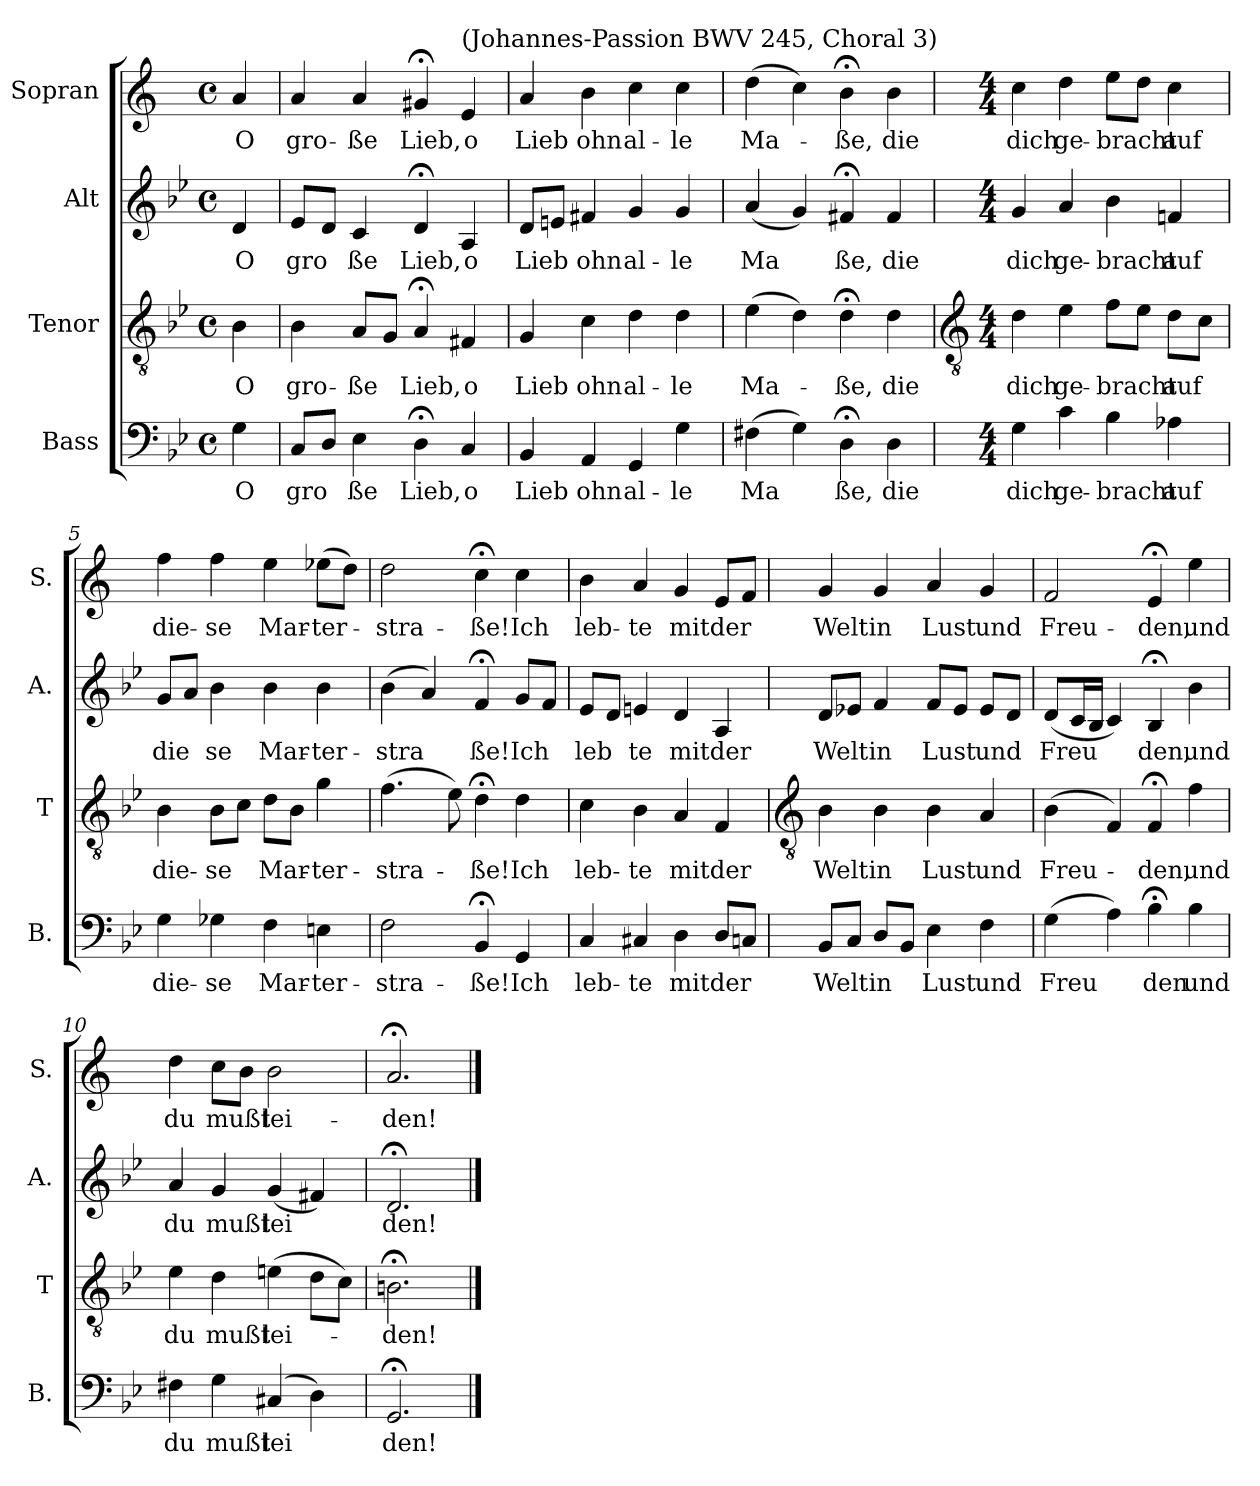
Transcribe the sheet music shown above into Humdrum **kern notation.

**kern	**text	**kern	**text	**kern	**text	**kern	**text
*part4	*part4	*part3	*part3	*part2	*part2	*part1	*part1
*staff4	*staff4	*staff3	*staff3	*staff2	*staff2	*staff1	*staff1
*I"Bass	*	*I"Tenor	*	*I"Alt	*	*I"Sopran	*
*I'B.	*	*I'T	*	*I'A.	*	*I'S.	*
*clefF4	*	*clefGv2	*	*clefG2	*	*clefG2	*
*	*	*	*	*	*	*ITrd1c2	*
*k[b-e-]	*	*k[b-e-]	*	*k[b-e-]	*	*k[b-e-]	*
*B-:	*	*B-:	*	*B-:	*	*B-:	*
*M4/4	*	*M4/4	*	*M4/4	*	*M4/4	*
*met(c)	*	*met(c)	*	*met(c)	*	*met(c)	*
=	=	=	=	=	=	=	=
!	!LO:LY:b	!	!LO:LY:b	!	!LO:LY:b	!	!LO:LY:b
4G	O	4B-	O	4d	O	4g	O
=1	=1	=1	=1	=1	=1	=1	=1
!	!LO:LY:b	!	!LO:LY:b	!	!LO:LY:b	!	!LO:LY:b
8CL	gro	4B-	gro-	8e-L	gro	4g	gro-
8DJ	.	.	.	8dJ	.	.	.
!	!LO:LY:b	!	!LO:LY:b	!	!LO:LY:b	!	!LO:LY:b
4E-	ße	8AL	-ße	4c	ße	4g	-ße
.	.	8GJ	.	.	.	.	.
!	!LO:LY:b	!	!LO:LY:b	!	!LO:LY:b	!	!LO:LY:b
4D;<	Lieb,	4A;<	Lieb,	4d;<	Lieb,	4f#X;<	Lieb,
!	!	!	!	!	!	!LO:TX:a:t=(Johannes-Passion BWV 245, Choral 3)	!
!	!LO:LY:b	!	!LO:LY:b	!	!LO:LY:b	!	!LO:LY:b
4C	o	4F#X	o	4A	o	4d	o
=2	=2	=2	=2	=2	=2	=2	=2
!	!LO:LY:b	!	!LO:LY:b	!	!LO:LY:b	!	!LO:LY:b
4BB-	Lieb	4G	Lieb	8dL	Lieb	4g	Lieb
.	.	.	.	8enJ	.	.	.
!	!LO:LY:b	!	!LO:LY:b	!	!LO:LY:b	!	!LO:LY:b
4AA	ohn	4c	ohn	4f#X	ohn	4a	ohn
!	!LO:LY:b	!	!LO:LY:b	!	!LO:LY:b	!	!LO:LY:b
4GG	al-	4d	al-	4g	al-	4b-	al-
!	!LO:LY:b	!	!LO:LY:b	!	!LO:LY:b	!	!LO:LY:b
4G	-le	4d	-le	4g	-le	4b-	-le
=3	=3	=3	=3	=3	=3	=3	=3
!	!LO:LY:b	!	!LO:LY:b	!	!LO:LY:b	!	!LO:LY:b
(>4F#X	Ma	(>4e-	Ma-	(<4a	Ma	(>4cc	Ma-
4G)	.	4d)	.	4g)	.	4b-)	.
!	!LO:LY:b	!	!LO:LY:b	!	!LO:LY:b	!	!LO:LY:b
4D;<	ße,	4d;<	-ße,	4f#X;<	ße,	4a;<	-ße,
!	!LO:LY:b	!	!LO:LY:b	!	!LO:LY:b	!	!LO:LY:b
4D	die	4d	die	4f#	die	4a	die
!!LO:LB:g=z
=4	=4	=4	=4	=4	=4	=4	=4
*	*	*clefGv2	*	*	*	*	*
*M4/4	*	*M4/4	*	*M4/4	*	*M4/4	*
!	!LO:LY:b	!	!LO:LY:b	!	!LO:LY:b	!	!LO:LY:b
4G	dich	4d	dich	4g	dich	4b-	dich
!	!LO:LY:b	!	!LO:LY:b	!	!LO:LY:b	!	!LO:LY:b
4c	ge-	4e-	ge-	4a	ge-	4cc	ge-
!	!LO:LY:b	!	!LO:LY:b	!	!LO:LY:b	!	!LO:LY:b
4B-	-bracht	8fL	-bracht	4b-	-bracht	8ddL	-bracht
.	.	8e-J	.	.	.	8ccJ	.
!	!LO:LY:b	!	!LO:LY:b	!	!LO:LY:b	!	!LO:LY:b
4A-X	auf	8dL	auf	4fn	auf	4b-	auf
.	.	8cJ	.	.	.	.	.
=5	=5	=5	=5	=5	=5	=5	=5
!	!LO:LY:b	!	!LO:LY:b	!	!LO:LY:b	!	!LO:LY:b
4G	die-	4B-	die-	8gL	die	4ee-	die-
.	.	.	.	8aJ	.	.	.
!	!LO:LY:b	!	!LO:LY:b	!	!LO:LY:b	!	!LO:LY:b
4G-X	-se	8B-L	-se	4b-	se	4ee-	-se
.	.	8cJ	.	.	.	.	.
!	!LO:LY:b	!	!LO:LY:b	!	!LO:LY:b	!	!LO:LY:b
4F	Mar-	8dL	Mar-	4b-	Mar-	4dd	Mar-
.	.	8B-J	.	.	.	.	.
!	!LO:LY:b	!	!LO:LY:b	!	!LO:LY:b	!	!LO:LY:b
4En	-ter-	4g	-ter-	4b-	-ter-	(>8dd-XL	-ter-
.	.	.	.	.	.	8ccJ)	.
=6	=6	=6	=6	=6	=6	=6	=6
!	!LO:LY:b	!	!LO:LY:b	!	!LO:LY:b	!	!LO:LY:b
2F	-stra-	(>4.f	-stra-	(>4b-	-stra	2cc	-stra-
.	.	.	.	4a)	.	.	.
.	.	8e-)	.	.	.	.	.
!	!LO:LY:b	!	!LO:LY:b	!	!LO:LY:b	!	!LO:LY:b
4BB-;<	-ße!	4d;<	-ße!	4f;<	ße!	4b-;<	-ße!
!	!LO:LY:b	!	!LO:LY:b	!	!LO:LY:b	!	!LO:LY:b
4GG	Ich	4d	Ich	8gL	Ich	4b-	Ich
.	.	.	.	8fJ	.	.	.
=7	=7	=7	=7	=7	=7	=7	=7
!	!LO:LY:b	!	!LO:LY:b	!	!LO:LY:b	!	!LO:LY:b
4C	leb-	4c	leb-	8e-L	leb	4a	leb-
.	.	.	.	8dJ	.	.	.
!	!LO:LY:b	!	!LO:LY:b	!	!LO:LY:b	!	!LO:LY:b
4C#X	-te	4B-	-te	4en	te	4g	-te
!	!LO:LY:b	!	!LO:LY:b	!	!LO:LY:b	!	!LO:LY:b
4D	mit	4A	mit	4d	mit	4f	mit
!	!LO:LY:b	!	!LO:LY:b	!	!LO:LY:b	!	!LO:LY:b
8DL	der	4F	der	4A	der	8dL	der
8CnJ	.	.	.	.	.	8e-J	.
!!LO:LB:g=z
=8	=8	=8	=8	=8	=8	=8	=8
*	*	*clefGv2	*	*	*	*	*
!	!LO:LY:b	!	!LO:LY:b	!	!LO:LY:b	!	!LO:LY:b
8BB-L	Welt	4B-	Welt	8dL	Welt	4f	Welt
8CJ	.	.	.	8e-XJ	.	.	.
!	!LO:LY:b	!	!LO:LY:b	!	!LO:LY:b	!	!LO:LY:b
8DL	in	4B-	in	4f	in	4f	in
8BB-J	.	.	.	.	.	.	.
!	!LO:LY:b	!	!LO:LY:b	!	!LO:LY:b	!	!LO:LY:b
4E-	Lust	4B-	Lust	8fL	Lust	4g	Lust
.	.	.	.	8e-J	.	.	.
!	!LO:LY:b	!	!LO:LY:b	!	!LO:LY:b	!	!LO:LY:b
4F	und	4A	und	8e-L	und	4f	und
.	.	.	.	8dJ	.	.	.
=9	=9	=9	=9	=9	=9	=9	=9
!	!LO:LY:b	!	!LO:LY:b	!	!LO:LY:b	!	!LO:LY:b
(>4G	Freu	(>4B-	Freu-	(<8dL	Freu	2e-	Freu-
.	.	.	.	16cL	.	.	.
.	.	.	.	16B-JJ	.	.	.
4A)	.	4F)	.	4c)	.	.	.
!	!LO:LY:b	!	!LO:LY:b	!	!LO:LY:b	!	!LO:LY:b
4B-;<	den	4F;<	-den,	4B-;<	den,	4d;<	-den,
!	!LO:LY:b	!	!LO:LY:b	!	!LO:LY:b	!	!LO:LY:b
4B-	und	4f	und	4b-	und	4dd	und
=10	=10	=10	=10	=10	=10	=10	=10
!	!LO:LY:b	!	!LO:LY:b	!	!LO:LY:b	!	!LO:LY:b
4F#X	du	4e-	du	4a	du	4cc	du
!	!LO:LY:b	!	!LO:LY:b	!	!LO:LY:b	!	!LO:LY:b
4G	mußt	4d	mußt	4g	mußt	8b-L	mußt
.	.	.	.	.	.	8aJ	.
!	!LO:LY:b	!	!LO:LY:b	!	!LO:LY:b	!	!LO:LY:b
(>4C#X	lei	(>4en	lei-	(<4g	lei	2a	lei-
4D)	.	8dL	.	4f#X)	.	.	.
.	.	8cJ)	.	.	.	.	.
=11	=11	=11	=11	=11	=11	=11	=11
!	!LO:LY:b	!	!LO:LY:b	!	!LO:LY:b	!	!LO:LY:b
2.GG;<	den!	2.Bn;<	-den!	2.d;<	den!	2.g;<	-den!
==	==	==	==	==	==	==	==
*-	*-	*-	*-	*-	*-	*-	*-
